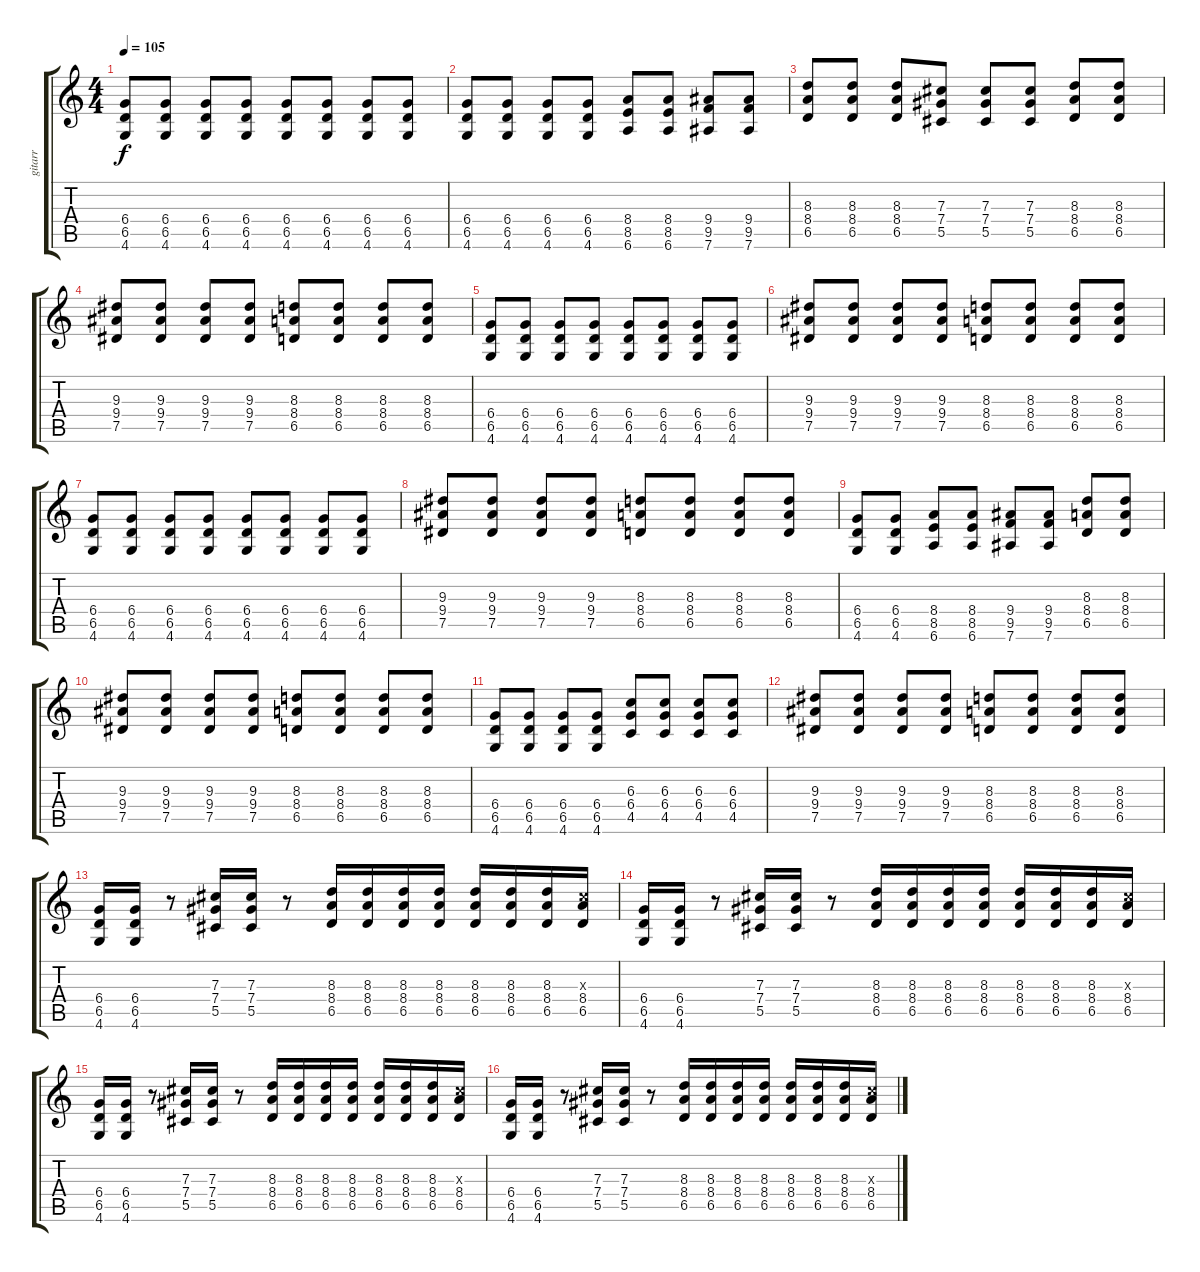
\track ("gitarr" "gitarr") {instrument overdrivenguitar}
\staff {score tabs}
\tuning (Eb4 Bb3 Gb3 Db3 Ab2 Eb2) {hide}
\ts (4 4)
\tempo 105
\clef g2
\ks c
(6.4 6.5 4.6).8{dy f} (6.4 6.5 4.6).8 (6.4 6.5 4.6).8 (6.4 6.5 4.6).8 (6.4 6.5 4.6).8 (6.4 6.5 4.6).8 (6.4 6.5 4.6).8 (6.4 6.5 4.6).8 |
(6.4 6.5 4.6).8 (6.4 6.5 4.6).8 (6.4 6.5 4.6).8 (6.4 6.5 4.6).8 (8.4 8.5 6.6).8 (8.4 8.5 6.6).8 (9.4 9.5 7.6).8 (9.4 9.5 7.6).8 |
(8.3 8.4 6.5).8 (8.3 8.4 6.5).8 (8.3 8.4 6.5).8 (7.3 7.4 5.5).8 (7.3 7.4 5.5).8 (7.3 7.4 5.5).8 (8.3 8.4 6.5).8 (8.3 8.4 6.5).8 |
(9.3 9.4 7.5).8 (9.3 9.4 7.5).8 (9.3 9.4 7.5).8 (9.3 9.4 7.5).8 (8.3 8.4 6.5).8 (8.3 8.4 6.5).8 (8.3 8.4 6.5).8 (8.3 8.4 6.5).8 |
(6.4 6.5 4.6).8 (6.4 6.5 4.6).8 (6.4 6.5 4.6).8 (6.4 6.5 4.6).8 (6.4 6.5 4.6).8 (6.4 6.5 4.6).8 (6.4 6.5 4.6).8 (6.4 6.5 4.6).8 |
(9.3 9.4 7.5).8 (9.3 9.4 7.5).8 (9.3 9.4 7.5).8 (9.3 9.4 7.5).8 (8.3 8.4 6.5).8 (8.3 8.4 6.5).8 (8.3 8.4 6.5).8 (8.3 8.4 6.5).8 |
(6.4 6.5 4.6).8 (6.4 6.5 4.6).8 (6.4 6.5 4.6).8 (6.4 6.5 4.6).8 (6.4 6.5 4.6).8 (6.4 6.5 4.6).8 (6.4 6.5 4.6).8 (6.4 6.5 4.6).8 |
(9.3 9.4 7.5).8 (9.3 9.4 7.5).8 (9.3 9.4 7.5).8 (9.3 9.4 7.5).8 (8.3 8.4 6.5).8 (8.3 8.4 6.5).8 (8.3 8.4 6.5).8 (8.3 8.4 6.5).8 |
(6.4 6.5 4.6).8 (6.4 6.5 4.6).8 (8.4 8.5 6.6).8 (8.4 8.5 6.6).8 (9.4 9.5 7.6).8 (9.4 9.5 7.6).8 (8.3 8.4 6.5).8 (8.3 8.4 6.5).8 |
(9.3 9.4 7.5).8 (9.3 9.4 7.5).8 (9.3 9.4 7.5).8 (9.3 9.4 7.5).8 (8.3 8.4 6.5).8 (8.3 8.4 6.5).8 (8.3 8.4 6.5).8 (8.3 8.4 6.5).8 |
(6.4 6.5 4.6).8 (6.4 6.5 4.6).8 (6.4 6.5 4.6).8 (6.4 6.5 4.6).8 (6.3 6.4 4.5).8 (6.3 6.4 4.5).8 (6.3 6.4 4.5).8 (6.3 6.4 4.5).8 |
(9.3 9.4 7.5).8 (9.3 9.4 7.5).8 (9.3 9.4 7.5).8 (9.3 9.4 7.5).8 (8.3 8.4 6.5).8 (8.3 8.4 6.5).8 (8.3 8.4 6.5).8 (8.3 8.4 6.5).8 |
(6.4 6.5 4.6).16 (6.4 6.5 4.6).16 r.8 (7.3 7.4 5.5).16 (7.3 7.4 5.5).16 r.8 (8.3 8.4 6.5).16 (8.3 8.4 6.5).16 (8.3 8.4 6.5).16 (8.3 8.4 6.5).16 (8.3 8.4 6.5).16 (8.3 8.4 6.5).16 (8.3 8.4 6.5).16 (7.3{x} 8.4 6.5).16 |
(6.4 6.5 4.6).16 (6.4 6.5 4.6).16 r.8 (7.3 7.4 5.5).16 (7.3 7.4 5.5).16 r.8 (8.3 8.4 6.5).16 (8.3 8.4 6.5).16 (8.3 8.4 6.5).16 (8.3 8.4 6.5).16 (8.3 8.4 6.5).16 (8.3 8.4 6.5).16 (8.3 8.4 6.5).16 (7.3{x} 8.4 6.5).16 |
(6.4 6.5 4.6).16 (6.4 6.5 4.6).16 r.8 (7.3 7.4 5.5).16 (7.3 7.4 5.5).16 r.8 (8.3 8.4 6.5).16 (8.3 8.4 6.5).16 (8.3 8.4 6.5).16 (8.3 8.4 6.5).16 (8.3 8.4 6.5).16 (8.3 8.4 6.5).16 (8.3 8.4 6.5).16 (7.3{x} 8.4 6.5).16 |
(6.4 6.5 4.6).16 (6.4 6.5 4.6).16 r.8 (7.3 7.4 5.5).16 (7.3 7.4 5.5).16 r.8 (8.3 8.4 6.5).16 (8.3 8.4 6.5).16 (8.3 8.4 6.5).16 (8.3 8.4 6.5).16 (8.3 8.4 6.5).16 (8.3 8.4 6.5).16 (8.3 8.4 6.5).16 (7.3{x} 8.4 6.5).16
